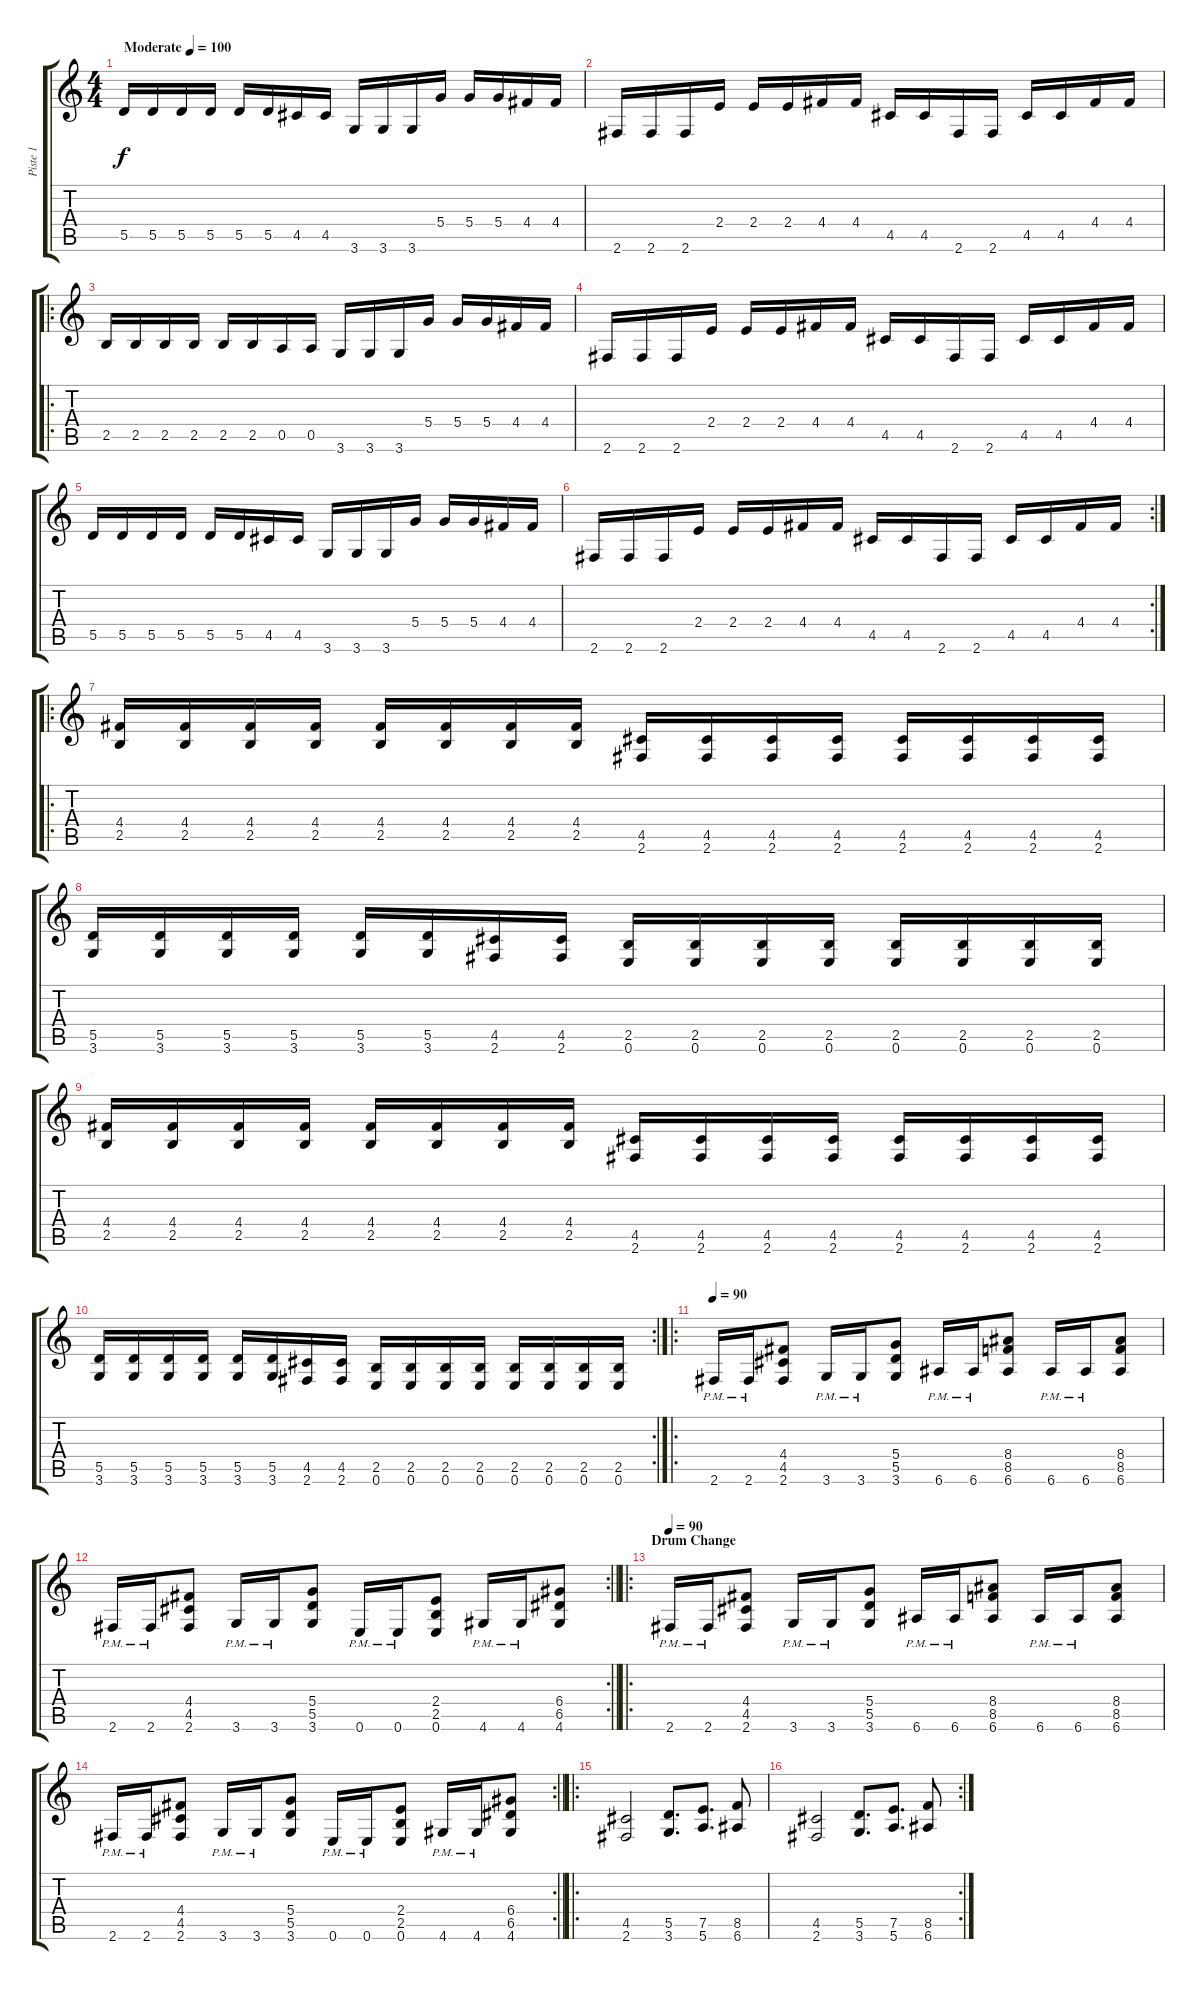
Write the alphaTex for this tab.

\track ("Piste 1" "Piste 1") {instrument distortionguitar}
\staff {score tabs}
\tuning (E4 B3 G3 D3 A2 E2) {hide}
\ts (4 4)
\tempo (100 "Moderate")
\clef g2
\ks c
5.5.16{dy f instrument distortionguitar} 5.5.16 5.5.16 5.5.16 5.5.16 5.5.16 4.5.16 4.5.16 3.6.16 3.6.16 3.6.16 5.4.16 5.4.16 5.4.16 4.4.16 4.4.16 |
2.6.16 2.6.16 2.6.16 2.4.16 2.4.16 2.4.16 4.4.16 4.4.16 4.5.16 4.5.16 2.6.16 2.6.16 4.5.16 4.5.16 4.4.16 4.4.16 |
\ro
2.5.16 2.5.16 2.5.16 2.5.16 2.5.16 2.5.16 0.5.16 0.5.16 3.6.16 3.6.16 3.6.16 5.4.16 5.4.16 5.4.16 4.4.16 4.4.16 |
2.6.16 2.6.16 2.6.16 2.4.16 2.4.16 2.4.16 4.4.16 4.4.16 4.5.16 4.5.16 2.6.16 2.6.16 4.5.16 4.5.16 4.4.16 4.4.16 |
5.5.16 5.5.16 5.5.16 5.5.16 5.5.16 5.5.16 4.5.16 4.5.16 3.6.16 3.6.16 3.6.16 5.4.16 5.4.16 5.4.16 4.4.16 4.4.16 |
\rc 2
2.6.16 2.6.16 2.6.16 2.4.16 2.4.16 2.4.16 4.4.16 4.4.16 4.5.16 4.5.16 2.6.16 2.6.16 4.5.16 4.5.16 4.4.16 4.4.16 |
\ro
(4.4 2.5).16 (4.4 2.5).16 (4.4 2.5).16 (4.4 2.5).16 (4.4 2.5).16 (4.4 2.5).16 (4.4 2.5).16 (4.4 2.5).16 (4.5 2.6).16 (4.5 2.6).16 (4.5 2.6).16 (4.5 2.6).16 (4.5 2.6).16 (4.5 2.6).16 (4.5 2.6).16 (4.5 2.6).16 |
(5.5 3.6).16 (5.5 3.6).16 (5.5 3.6).16 (5.5 3.6).16 (5.5 3.6).16 (5.5 3.6).16 (4.5 2.6).16 (4.5 2.6).16 (2.5 0.6).16 (2.5 0.6).16 (2.5 0.6).16 (2.5 0.6).16 (2.5 0.6).16 (2.5 0.6).16 (2.5 0.6).16 (2.5 0.6).16 |
(4.4 2.5).16 (4.4 2.5).16 (4.4 2.5).16 (4.4 2.5).16 (4.4 2.5).16 (4.4 2.5).16 (4.4 2.5).16 (4.4 2.5).16 (4.5 2.6).16 (4.5 2.6).16 (4.5 2.6).16 (4.5 2.6).16 (4.5 2.6).16 (4.5 2.6).16 (4.5 2.6).16 (4.5 2.6).16 |
\rc 2
(5.5 3.6).16 (5.5 3.6).16 (5.5 3.6).16 (5.5 3.6).16 (5.5 3.6).16 (5.5 3.6).16 (4.5 2.6).16 (4.5 2.6).16 (2.5 0.6).16 (2.5 0.6).16 (2.5 0.6).16 (2.5 0.6).16 (2.5 0.6).16 (2.5 0.6).16 (2.5 0.6).16 (2.5 0.6).16 |
\ro
\tempo 90
2.6{pm}.16 2.6{pm}.16 (4.4 4.5 2.6).8 3.6{pm}.16 3.6{pm}.16 (5.4 5.5 3.6).8 6.6{pm}.16 6.6{pm}.16 (8.4 8.5 6.6).8 6.6{pm}.16 6.6{pm}.16 (8.4 8.5 6.6).8 |
\rc 2
\barLineRight lightlight
2.6{pm}.16 2.6{pm}.16 (4.4 4.5 2.6).8 3.6{pm}.16 3.6{pm}.16 (5.4 5.5 3.6).8 0.6{pm}.16 0.6{pm}.16 (2.4 2.5 0.6).8 4.6{pm}.16 4.6{pm}.16 (6.4 6.5 4.6).8 |
\ro
\section ("" "Drum Change")
\tempo 90
2.6{pm}.16 2.6{pm}.16 (4.4 4.5 2.6).8 3.6{pm}.16 3.6{pm}.16 (5.4 5.5 3.6).8 6.6{pm}.16 6.6{pm}.16 (8.4 8.5 6.6).8 6.6{pm}.16 6.6{pm}.16 (8.4 8.5 6.6).8 |
\rc 2
\barLineRight lightlight
2.6{pm}.16 2.6{pm}.16 (4.4 4.5 2.6).8 3.6{pm}.16 3.6{pm}.16 (5.4 5.5 3.6).8 0.6{pm}.16 0.6{pm}.16 (2.4 2.5 0.6).8 4.6{pm}.16 4.6{pm}.16 (6.4 6.5 4.6).8 |
\ro
(4.5 2.6).2 (5.5 3.6).8{d} (7.5 5.6).8{d} (8.5 6.6).8 |
\rc 2
(4.5 2.6).2 (5.5 3.6).8{d} (7.5 5.6).8{d} (8.5 6.6).8
